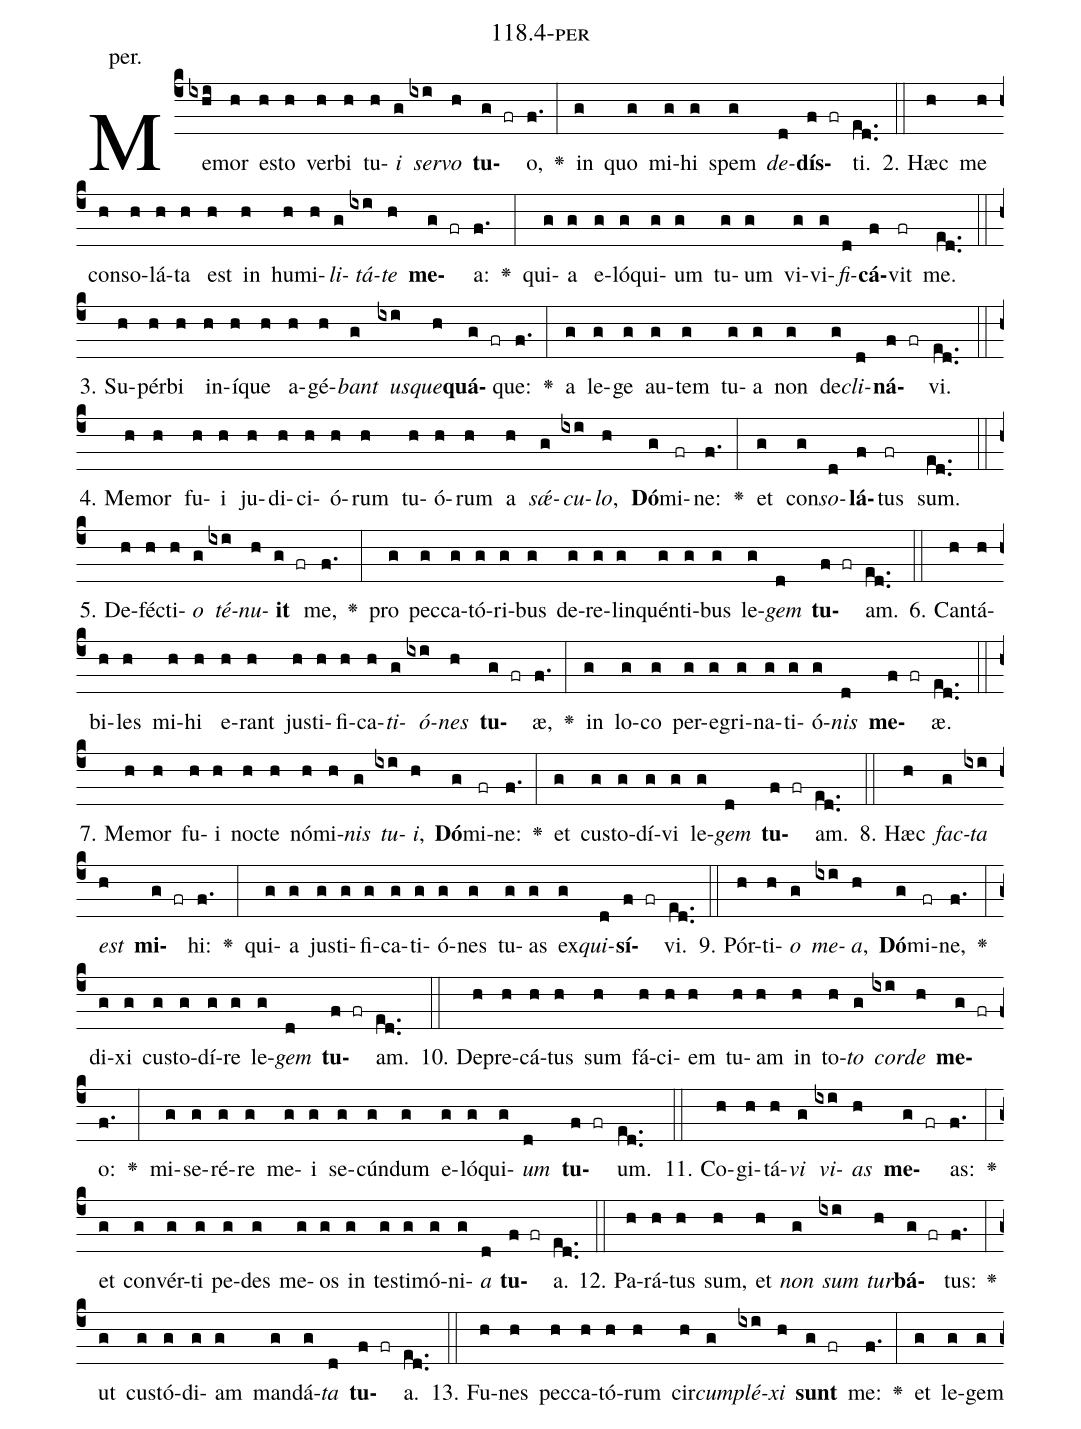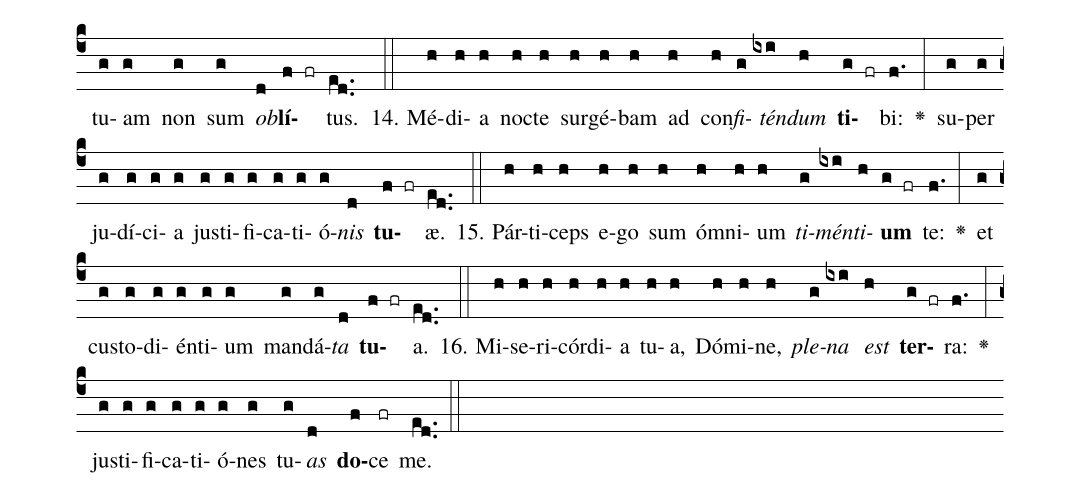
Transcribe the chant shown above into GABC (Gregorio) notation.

name: 118.4-per;
annotation: per.;
%%
(c4)Me(ixhi)mor(h) es(h)to(h) ver(h)bi(h) tu(h)<i>i</i>(g) <i>ser</i>(ixi)<i>vo</i>(h) <b>tu</b>(g fr)o,(f.) <v>\greheightstar</v>(:) in(g) quo(g) mi(g)hi(g) spem(g) <i>de</i>(d)<b>dís</b>(f fr)ti.(ed..) (::)
2. Hæc(h) me(h) con(h)so(h)lá(h)ta(h) est(h) in(h) hu(h)mi(h)<i>li</i>(g)<i>tá</i>(ixi)<i>te</i>(h) <b>me</b>(g fr)a:(f.) <v>\greheightstar</v>(:) qui(g)a(g) e(g)ló(g)qui(g)um(g) tu(g)um(g) vi(g)vi(g)<i>fi</i>(d)<b>cá</b>(f)vit(fr) me.(ed..) (::)
3. Su(h)pér(h)bi(h) in(h)í(h)que(h) a(h)gé(h)<i>bant</i>(g) <i>us</i>(ixi)<i>que</i>(h)<b>quá</b>(g fr)que:(f.) <v>\greheightstar</v>(:) a(g) le(g)ge(g) au(g)tem(g) tu(g)a(g) non(g) de(g)<i>cli</i>(d)<b>ná</b>(f fr)vi.(ed..) (::)
4. Me(h)mor(h) fu(h)i(h) ju(h)di(h)ci(h)ó(h)rum(h) tu(h)ó(h)rum(h) a(h) <i>sǽ</i>(g)<i>cu</i>(ixi)<i>lo</i>,(h) <b>Dó</b>(g)mi(fr)ne:(f.) <v>\greheightstar</v>(:) et(g) con(g)<i>so</i>(d)<b>lá</b>(f)tus(fr) sum.(ed..) (::)
5. De(h)féc(h)ti(h)<i>o</i>(g) <i>té</i>(ixi)<i>nu</i>(h)<b>it</b>(g fr) me,(f.) <v>\greheightstar</v>(:) pro(g) pec(g)ca(g)tó(g)ri(g)bus(g) de(g)re(g)lin(g)quén(g)ti(g)bus(g) le(g)<i>gem</i>(d) <b>tu</b>(f fr)am.(ed..) (::)
6. Can(h)tá(h)bi(h)les(h) mi(h)hi(h) e(h)rant(h) jus(h)ti(h)fi(h)ca(h)<i>ti</i>(g)<i>ó</i>(ixi)<i>nes</i>(h) <b>tu</b>(g fr)æ,(f.) <v>\greheightstar</v>(:) in(g) lo(g)co(g) per(g)e(g)gri(g)na(g)ti(g)ó(g)<i>nis</i>(d) <b>me</b>(f fr)æ.(ed..) (::)
7. Me(h)mor(h) fu(h)i(h) noc(h)te(h) nó(h)mi(h)<i>nis</i>(g) <i>tu</i>(ixi)<i>i</i>,(h) <b>Dó</b>(g)mi(fr)ne:(f.) <v>\greheightstar</v>(:) et(g) cus(g)to(g)dí(g)vi(g) le(g)<i>gem</i>(d) <b>tu</b>(f fr)am.(ed..) (::)
8. Hæc(h) <i>fac</i>(g)<i>ta</i>(ixi) <i>est</i>(h) <b>mi</b>(g fr)hi:(f.) <v>\greheightstar</v>(:) qui(g)a(g) jus(g)ti(g)fi(g)ca(g)ti(g)ó(g)nes(g) tu(g)as(g) ex(g)<i>qui</i>(d)<b>sí</b>(f fr)vi.(ed..) (::)
9. Pór(h)ti(h)<i>o</i>(g) <i>me</i>(ixi)<i>a</i>,(h) <b>Dó</b>(g)mi(fr)ne,(f.) <v>\greheightstar</v>(:) di(g)xi(g) cus(g)to(g)dí(g)re(g) le(g)<i>gem</i>(d) <b>tu</b>(f fr)am.(ed..) (::)
10. De(h)pre(h)cá(h)tus(h) sum(h) fá(h)ci(h)em(h) tu(h)am(h) in(h) to(h)<i>to</i>(g) <i>cor</i>(ixi)<i>de</i>(h) <b>me</b>(g fr)o:(f.) <v>\greheightstar</v>(:) mi(g)se(g)ré(g)re(g) me(g)i(g) se(g)cún(g)dum(g) e(g)ló(g)qui(g)<i>um</i>(d) <b>tu</b>(f fr)um.(ed..) (::)
11. Co(h)gi(h)tá(h)<i>vi</i>(g) <i>vi</i>(ixi)<i>as</i>(h) <b>me</b>(g fr)as:(f.) <v>\greheightstar</v>(:) et(g) con(g)vér(g)ti(g) pe(g)des(g) me(g)os(g) in(g) tes(g)ti(g)mó(g)ni(g)<i>a</i>(d) <b>tu</b>(f fr)a.(ed..) (::)
12. Pa(h)rá(h)tus(h) sum,(h) et(h) <i>non</i>(g) <i>sum</i>(ixi) <i>tur</i>(h)<b>bá</b>(g fr)tus:(f.) <v>\greheightstar</v>(:) ut(g) cus(g)tó(g)di(g)am(g) man(g)dá(g)<i>ta</i>(d) <b>tu</b>(f fr)a.(ed..) (::)
13. Fu(h)nes(h) pec(h)ca(h)tó(h)rum(h) cir(h)<i>cum</i>(g)<i>plé</i>(ixi)<i>xi</i>(h) <b>sunt</b>(g fr) me:(f.) <v>\greheightstar</v>(:) et(g) le(g)gem(g) tu(g)am(g) non(g) sum(g) <i>ob</i>(d)<b>lí</b>(f fr)tus.(ed..) (::)
14. Mé(h)di(h)a(h) noc(h)te(h) sur(h)gé(h)bam(h) ad(h) con(h)<i>fi</i>(g)<i>tén</i>(ixi)<i>dum</i>(h) <b>ti</b>(g fr)bi:(f.) <v>\greheightstar</v>(:) su(g)per(g) ju(g)dí(g)ci(g)a(g) jus(g)ti(g)fi(g)ca(g)ti(g)ó(g)<i>nis</i>(d) <b>tu</b>(f fr)æ.(ed..) (::)
15. Pár(h)ti(h)ceps(h) e(h)go(h) sum(h) óm(h)ni(h)um(h) <i>ti</i>(g)<i>mén</i>(ixi)<i>ti</i>(h)<b>um</b>(g fr) te:(f.) <v>\greheightstar</v>(:) et(g) cus(g)to(g)di(g)én(g)ti(g)um(g) man(g)dá(g)<i>ta</i>(d) <b>tu</b>(f fr)a.(ed..) (::)
16. Mi(h)se(h)ri(h)cór(h)di(h)a(h) tu(h)a,(h) Dó(h)mi(h)ne,(h) <i>ple</i>(g)<i>na</i>(ixi) <i>est</i>(h) <b>ter</b>(g fr)ra:(f.) <v>\greheightstar</v>(:) jus(g)ti(g)fi(g)ca(g)ti(g)ó(g)nes(g) tu(g)<i>as</i>(d) <b>do</b>(f)ce(fr) me.(ed..) (::)
